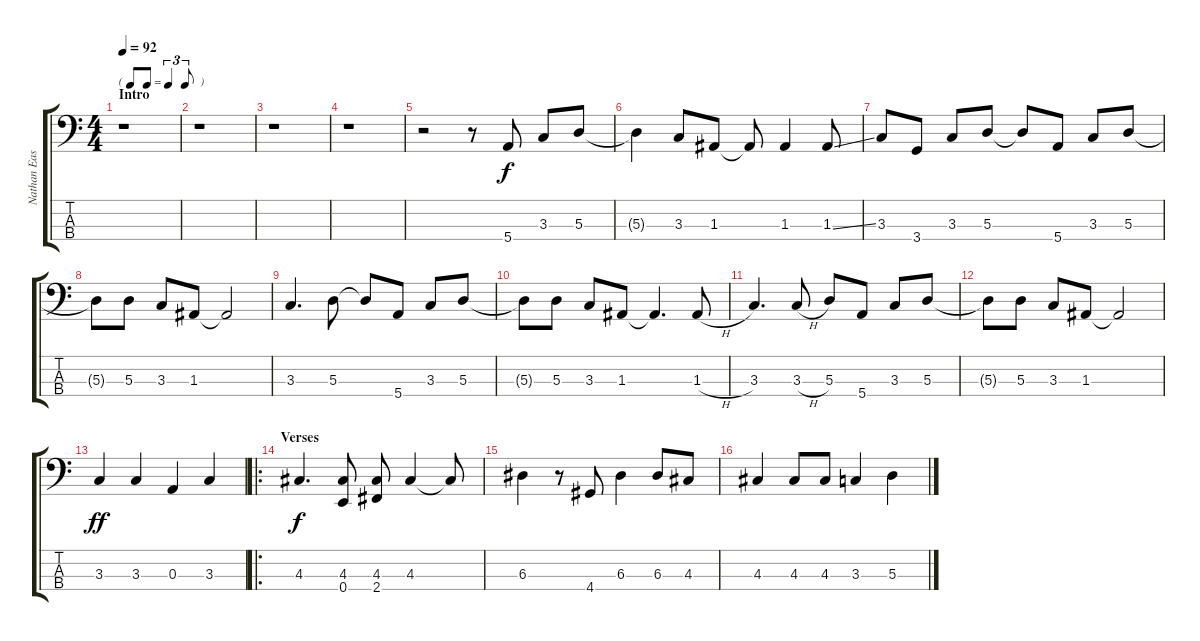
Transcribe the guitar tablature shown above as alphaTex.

\track ("Nathan East" "Nathan Eas") {instrument acousticbass}
\staff {score tabs}
\tuning (G2 D2 A1 E1) {hide}
\ts (4 4)
\tf triplet8th
\section ("" "Intro")
\tempo 92
\clef f4
\ks c
r.1{dy f instrument acousticbass} |
r.1 |
r.1 |
r.1 |
r.2 r.8 5.4.8 3.3.8 5.3.8 |
5.3{t}.4 3.3.8 1.3.8 1.3{t}.8 1.3.4 1.3{ss}.8 |
3.3.8 3.4.8 3.3.8 5.3.8 5.3{t}.8 5.4.8 3.3.8 5.3.8 |
5.3{t}.8 5.3.8 3.3.8 1.3.8 1.3{t}.2 |
3.3.4{d} 5.3.8 5.3{t}.8 5.4.8 3.3.8 5.3.8 |
5.3{t}.8 5.3.8 3.3.8 1.3.8 1.3{t}.4{d} 1.3{h}.8 |
3.3.4{d} 3.3{h}.8 5.3.8 5.4.8 3.3.8 5.3.8 |
5.3{t}.8 5.3.8 3.3.8 1.3.8 1.3{t}.2 |
3.3.4{dy ff} 3.3.4 0.3.4 3.3.4 |
\ro
\section ("" "Verses")
4.3.4{d dy f} (4.3 0.4).8 (4.3 2.4).8 4.3.4 4.3{t}.8 |
6.3.4 r.8 4.4.8 6.3.4 6.3.8 4.3.8 |
4.3.4 4.3.8 4.3.8 3.3.4 5.3.4
